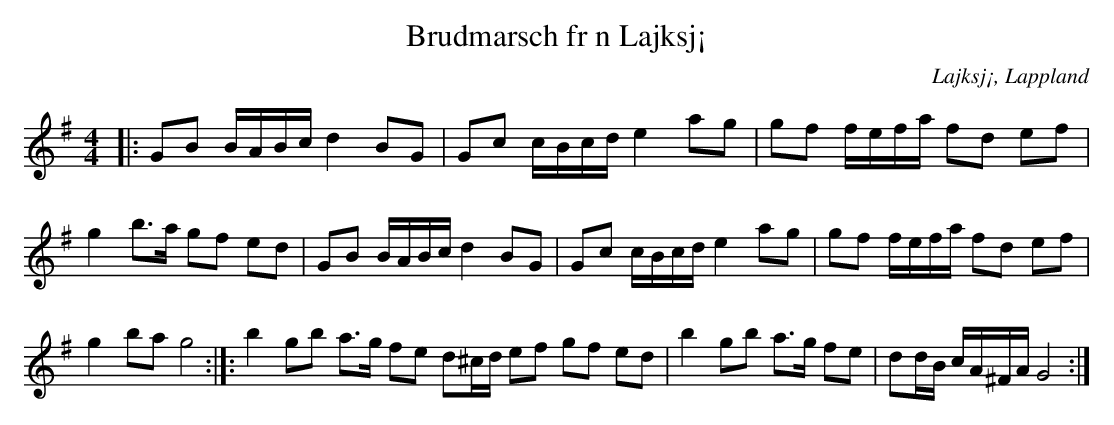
X:1
T:Brudmarsch fr n Lajksj¡
O:Lajksj¡, Lappland
M:4/4
L:1/16
K:G
|: G2B2  BABc d4 B2G2 | G2c2 cBcd e4 a2g2 | g2f2 fefa f2d2 e2f2 | g4 b3a g2f2 e2d2 | G2B2 BABc d4 B2G2 | G2c2 cBcd e4 a2g2 | g2f2 fefa f2d2 e2f2 | g4 b2a2 g8 :|]: b4 g2b2 a3g f2e2 d2^cd e2f2 g2f2 e2d2 | b4 g2b2 a3g f2e2 | d2dB cA^FA G8 :|]
